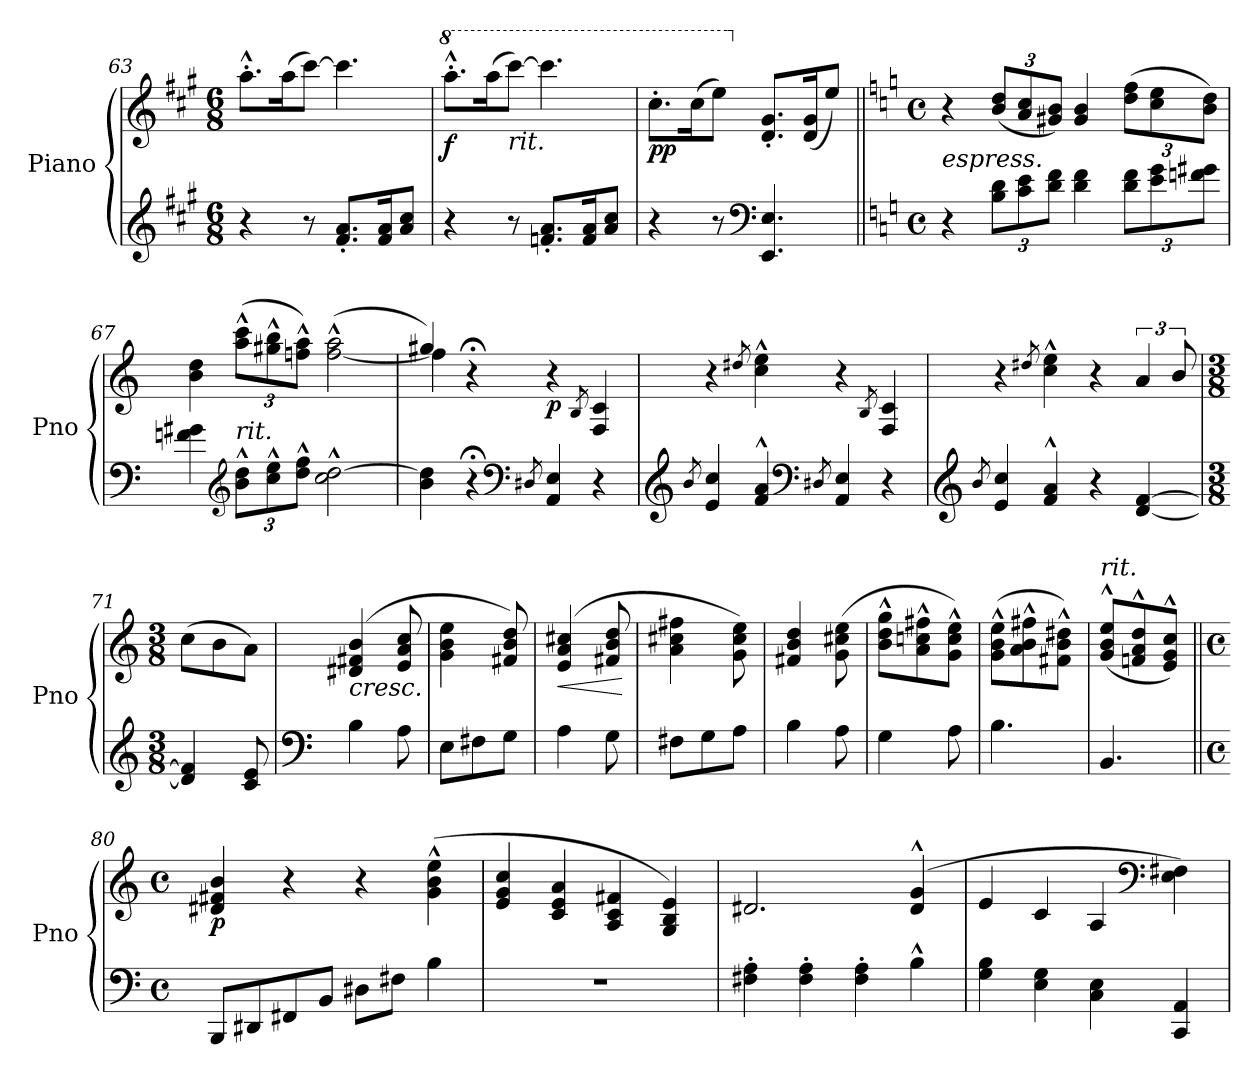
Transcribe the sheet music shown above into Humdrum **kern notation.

**kern	**kern	**dynam
*part1	*part1	*part1
*staff2	*staff1	*staff1/2
*I"Piano	*	*
*I'Pno	*	*
*clefG2	*clefG2	*
*k[f#c#g#]	*k[f#c#g#]	*
*M6/8	*M6/8	*
=63	=63	=63
4r	8.aa'^^\L	.
.	(16aa\K	.
8r	[8ccc#\J)	.
8.f#/' 8.a/'L	4.ccc#\]	.
16f#/ 16a/K	.	.
8a/ 8cc#/J	.	.
=64	=64	=64
*	*8va	*
!	!	!LO:DY:b
4r	8.aaa'^^\L	f
.	(16aaa\K	.
!	!LO:TX:b:i:t=rit.	!
8r	[8cccc#\J)	.
8.fn/' 8.a/'L	4.cccc#\]	.
16f/ 16a/K	.	.
8a/ 8cc#/J	.	.
=65	=65	=65
!	!	!LO:DY:b
4r	8.ccc#'\L	pp
.	(16ccc#\K	.
8r	8eee\J)	.
*clefF4	*	*
*	*X8va	*
4.EE/ 4.E/	8.d/' 8.g#/'L	.
.	(16d/ 16g#/K	.
.	8ee/J)	.
=66||	=66||	=66||
*k[]	*k[]	*
*M4/4	*M4/4	*
*met(c)	*met(c)	*
!LO:TX:i:t=espress.	!	!
4r	4r	.
*Xbrackettup	*Xbrackettup	*
12B\ 12d\L	(12b/ 12dd/L	.
12c\ 12e\	12a/ 12cc/	.
12d\ 12f\J	12g#X/ 12b/J)	.
4d\ 4f\	4g#/ 4b/	.
*	*brackettup	*
12d\ 12f\L	(12dd\ 12ff\L	.
12e\ 12g\	12cc\ 12ee\	.
12fn\ 12g#X\J	12b\ 12dd\J)	.
=67	=67	=67
4fn\ 4g#X\	4b\ 4dd\	.
*clefG2	*	*
*	*Xbrackettup	*
!LO:TX:i:t=rit.	!	!
12b\^^ 12dd\^^L	(12aa\^^ 12ccc\^^L	.
12cc\^^ 12ee\^^	12gg#X\^^ 12bb\^^	.
12dd\^^ 12ff\^^J	12ffn\^^ 12aa\^^J)	.
2cc\^^ [2dd\^^	([2ff\^^ 2aa\^^	.
=68	=68	=68
*	*^	*
4b\ 4dd\]	4gg#X/)	4ff\]	.
4r;<	4r;<	4ryy	.
*clefF4	*	*	*
8qD#X/	.	.	.
!	!	!	!LO:DY:b
4AA/ 4E/	4r	4ryy	p
.	8qB/	.	.
4r	4F/ 4c/	4ryy	.
*	*v	*v	*
=69	=69	=69
*clefG2	*	*
8qb/	.	.
4e/ 4cc/	4r	.
.	8qdd#X/	.
4f/^^ 4a/^^	4cc\^^ 4ee\^^	.
*clefF4	*	*
8qD#X/	.	.
4AA/ 4E/	4r	.
.	8qB/	.
4r	4F/ 4c/	.
=70	=70	=70
*clefG2	*	*
8qb/	.	.
4e/ 4cc/	4r	.
.	8qdd#X/	.
4f/^^ 4a/^^	4cc\^^ 4ee\^^	.
4r	4r	.
*	*brackettup	*
[4d/ [4f/	6a/	.
.	12b/	.
=71	=71	=71
*M3/8	*M3/8	*
4d/] 4f/]	(8cc\L	.
.	8b\	.
8c/ 8e/	8a\J)	.
=72	=72	=72
*clefF4	*	*
!	!	!LO:HP:b
4B\	(4d#X/ 4f#X/ 4b/	<
8A\	8e/ 8a/ 8cc/	.
=73	=73	=73
8E\L	4g\ 4b\ 4ee\	.
8F#X\	.	.
8G\J	8f#X/ 8b/ 8dd/)	.
=74	=74	=74
!	!	!LO:HP:b
4A\	(4e/ 4a/ 4cc#X/	<
8G\	8f#X/ 8b/ 8dd/	.
.	.	[
=75	=75	=75
8F#X\L	4a\ 4cc#X\ 4ff#X\	.
8G\	.	.
8A\J	8g\ 8cc#\ 8ee\)	.
=76	=76	=76
4B\	4f#X/ 4b/ 4dd/	.
8A\	(8g\ 8cc#X\ 8ee\	.
.	.	[
=77	=77	=77
4G\	8b\^^ 8dd\^^ 8gg\^^L	.
.	8a\^^ 8ccn\^^ 8ff#X\^^	.
8A\	8g\^^ 8cc\^^ 8ee\^^J)	.
=78	=78	=78
4.B\	(8g\^^ 8b\^^ 8ee\^^L	.
.	8a\^^ 8b\^^ 8ff#X\^^	.
.	8f#X\^^ 8b\^^ 8dd#X\^^J)	.
=79	=79	=79
!	!LO:TX:i:t=rit.	!
4.BB/	(8g/^^ 8b/^^ 8ee/^^L	.
.	8fn/^^ 8a/^^ 8dd/^^	.
.	8e/^^ 8g/^^ 8cc/^^J)	.
=80||	=80||	=80||
*M4/4	*M4/4	*
*met(c)	*met(c)	*
!	!	!LO:DY:b
8BBB/L	4d#X/ 4f#X/ 4b/	p
8DD#X/	.	.
8FF#X/	4r	.
8BB/J	.	.
8D#X\L	4r	.
8F#X\J	.	.
4B\	(<4g\^^ 4b\^^ 4ee\^^	.
=81	=81	=81
1r	4e/ 4g/ 4cc/	.
.	4c/ 4e/ 4a/	.
.	4A/ 4c/ 4f#X/	.
.	4G/ 4B/ 4e/)	.
=82	=82	=82
4F#X\' 4A\'	2.d#X/	.
4F#\' 4A\'	.	.
4F#\' 4A\'	.	.
4B^^\	(>4d#/^^ 4g/^^	.
=83	=83	=83
4G\ 4B\	4e/	.
4E\ 4G\	4c/	.
4C\ 4E\	4A/	.
*	*clefF4	*
4CC/ 4AA/	4E\ 4F#X\)	.
=	=	=
*-	*-	*-
